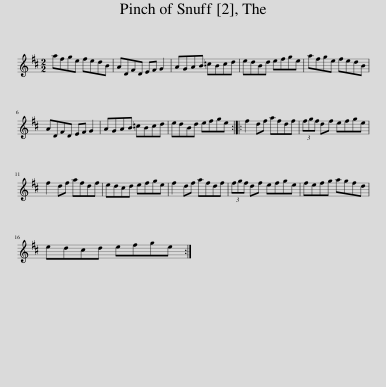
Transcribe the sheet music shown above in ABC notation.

X:1
L:1/8
M:2/2
I:linebreak $
K:D
V:1 treble
V:1
 afge fedB | ADFD EF G2 | AGAB =cBcd | edBd efge | afge fedB |$ %5
 ADFD EF G2 | AGAB =cBcd | edBd efge :: f2 df afdf | (3fgf df efge |$ %10
 f2 df afdf | edcd efge | f2 df afdf | (3fgf df efge | fefg agfd |$ %15
 edcd efge :| %16
